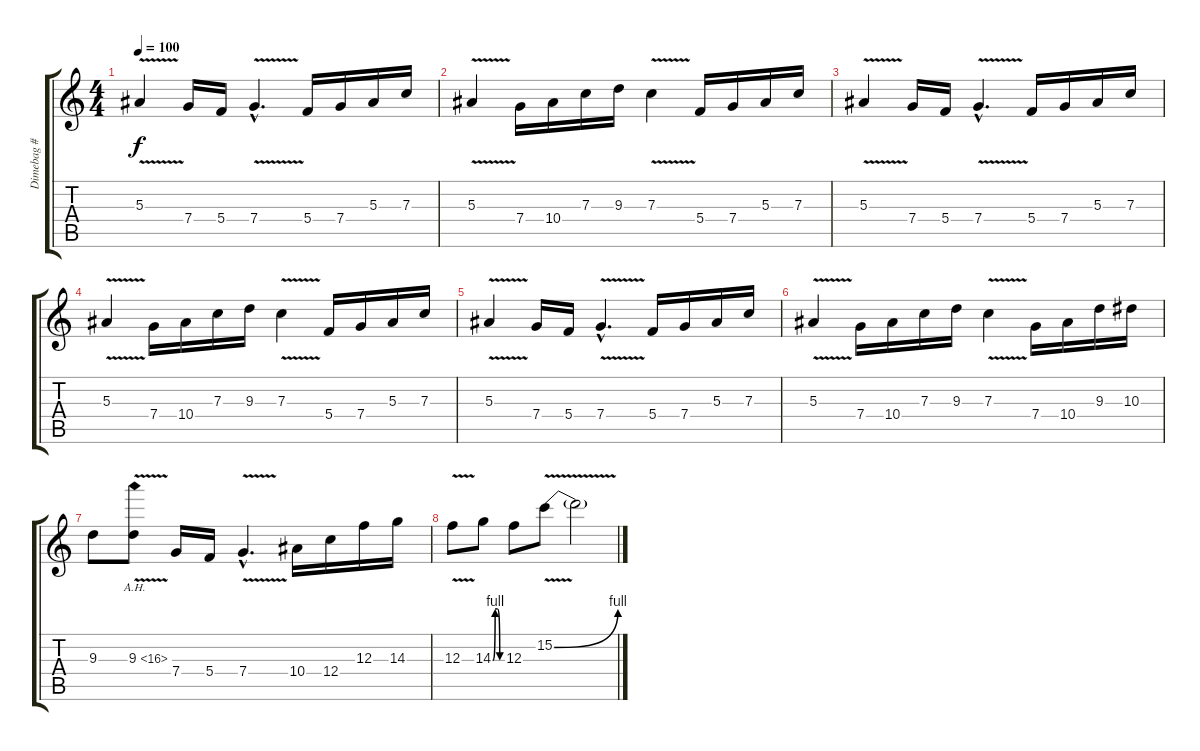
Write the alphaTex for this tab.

\track ("Dimebag # Guitar 1" "Dimebag # ") {instrument distortionguitar}
\staff {score tabs}
\tuning (D4 A3 F3 C3 G2 D2) {hide}
\ts (4 4)
\tempo 100
\clef g2
\ks c
5.3{v}.4{dy f} 7.4.16 5.4.16 7.4{v hac}.4{d} 5.4.16 7.4.16 5.3.16 7.3.16 |
5.3{v}.4 7.4.16 10.4.16 7.3.16 9.3.16 7.3{v}.4 5.4.16 7.4.16 5.3.16 7.3.16 |
5.3{v}.4 7.4.16 5.4.16 7.4{v hac}.4{d} 5.4.16 7.4.16 5.3.16 7.3.16 |
5.3{v}.4 7.4.16 10.4.16 7.3.16 9.3.16 7.3{v}.4 5.4.16 7.4.16 5.3.16 7.3.16 |
5.3{v}.4 7.4.16 5.4.16 7.4{v hac}.4{d} 5.4.16 7.4.16 5.3.16 7.3.16 |
5.3{v}.4 7.4.16 10.4.16 7.3.16 9.3.16 7.3{v}.4 7.4.16 10.4.16 9.3.16 10.3.16 |
9.3.8 9.3{ah 7 v}.8 7.4.16 5.4.16 7.4{v hac}.4{d} 10.4.16 12.4.16 12.3.16 14.3.16 |
12.3{v}.8 14.3{be (custom 0 0 15 4 30 4 45 0 60 0)}.8 12.3.8 15.2{be (bend 0 0 60 4) v}.8 15.2{t}.2
